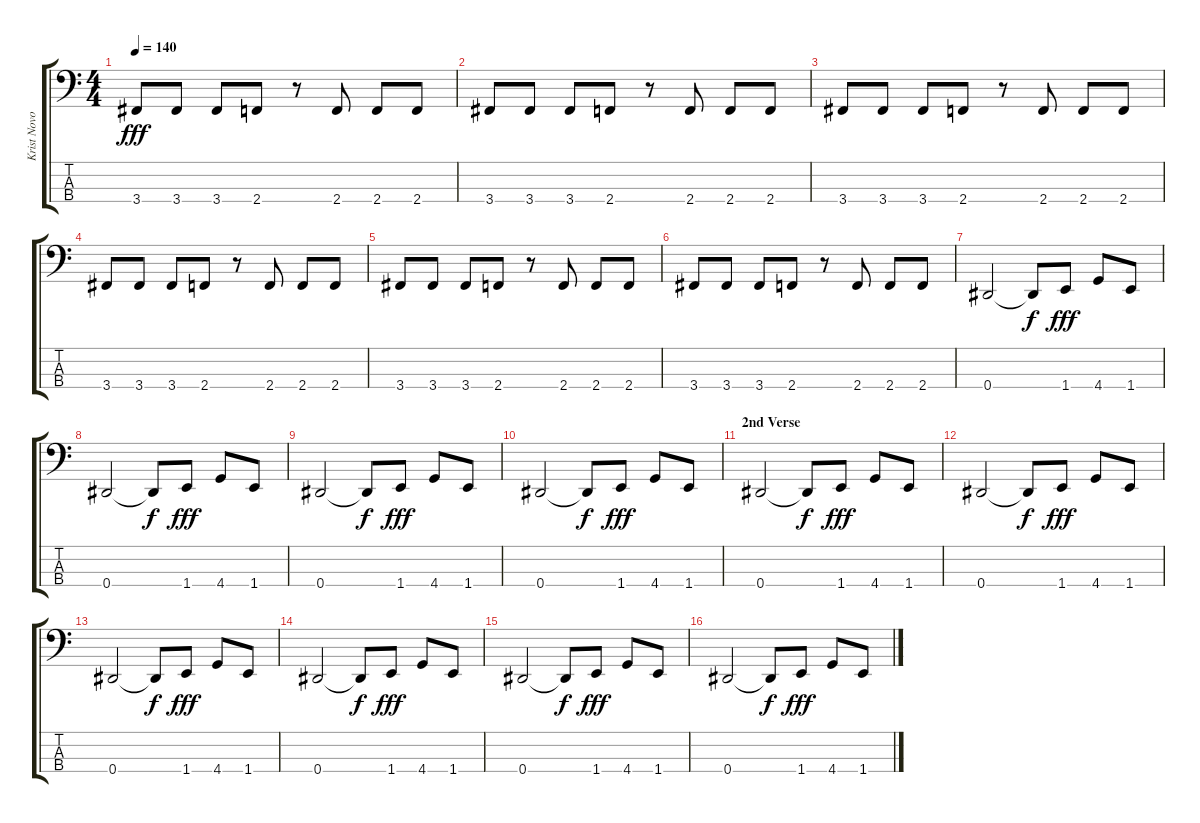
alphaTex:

\track ("Krist Novoselic" "Krist Novo") {instrument electricbassfinger}
\staff {score tabs}
\tuning (Gb2 Db2 Ab1 Eb1) {hide}
\ts (4 4)
\tempo 140
\clef f4
\ks c
3.4.8{dy fff} 3.4.8 3.4.8 2.4.8 r.8 2.4.8 2.4.8 2.4.8 |
3.4.8 3.4.8 3.4.8 2.4.8 r.8 2.4.8 2.4.8 2.4.8 |
3.4.8 3.4.8 3.4.8 2.4.8 r.8 2.4.8 2.4.8 2.4.8 |
3.4.8 3.4.8 3.4.8 2.4.8 r.8 2.4.8 2.4.8 2.4.8 |
3.4.8 3.4.8 3.4.8 2.4.8 r.8 2.4.8 2.4.8 2.4.8 |
3.4.8 3.4.8 3.4.8 2.4.8 r.8 2.4.8 2.4.8 2.4.8 |
0.4.2 0.4{t}.8{dy f} 1.4.8{dy fff} 4.4.8 1.4.8 |
0.4.2 0.4{t}.8{dy f} 1.4.8{dy fff} 4.4.8 1.4.8 |
0.4.2 0.4{t}.8{dy f} 1.4.8{dy fff} 4.4.8 1.4.8 |
0.4.2 0.4{t}.8{dy f} 1.4.8{dy fff} 4.4.8 1.4.8 |
\section ("" "2nd Verse")
0.4.2 0.4{t}.8{dy f} 1.4.8{dy fff} 4.4.8 1.4.8 |
0.4.2 0.4{t}.8{dy f} 1.4.8{dy fff} 4.4.8 1.4.8 |
0.4.2 0.4{t}.8{dy f} 1.4.8{dy fff} 4.4.8 1.4.8 |
0.4.2 0.4{t}.8{dy f} 1.4.8{dy fff} 4.4.8 1.4.8 |
0.4.2 0.4{t}.8{dy f} 1.4.8{dy fff} 4.4.8 1.4.8 |
0.4.2 0.4{t}.8{dy f} 1.4.8{dy fff} 4.4.8 1.4.8
